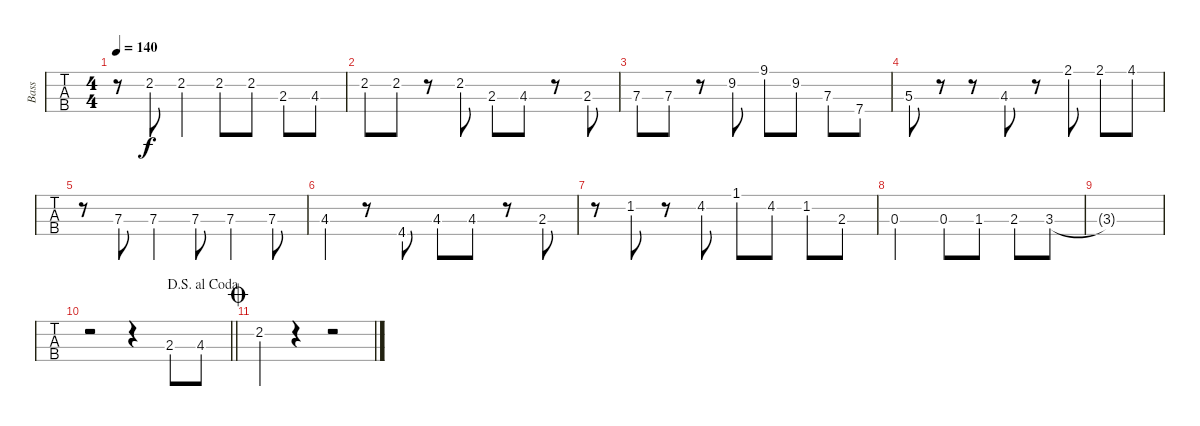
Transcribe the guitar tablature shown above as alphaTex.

\track ("Bass" "Bass") {instrument electricbassfinger}
\staff {tabs}
\tuning (G2 D2 A1 E1) {hide}
\ts (4 4)
\tempo 140
\clef f4
\ks e
r.8{dy f} 2.2.8 2.2.4 2.2.8 2.2.8 2.3.8 4.3.8 |
2.2.8 2.2.8 r.8 2.2.8 2.3.8 4.3.8 r.8 2.3.8 |
7.3.8 7.3.8 r.8 9.2.8 9.1.8 9.2.8 7.3.8 7.4.8 |
5.3.8 r.8 r.8 4.3.8 r.8 2.1.8 2.1.8 4.1.8 |
r.8 7.3.8 7.3.4 7.3.8 7.3.4 7.3.8 |
4.3.4 r.8 4.4.8 4.3.8 4.3.8 r.8 2.3.8 |
r.8 1.2.8 r.8 4.2.8 1.1.8 4.2.8 1.2.8 2.3.8 |
0.3.2 0.3.8 1.3.8 2.3.8 3.3.8 |
3.3{t}.1 |
\jump dalsegnoalcoda
\barLineRight lightlight
r.2 r.4 2.3.8 4.3.8 |
\jump coda
2.2.4 r.4 r.2
